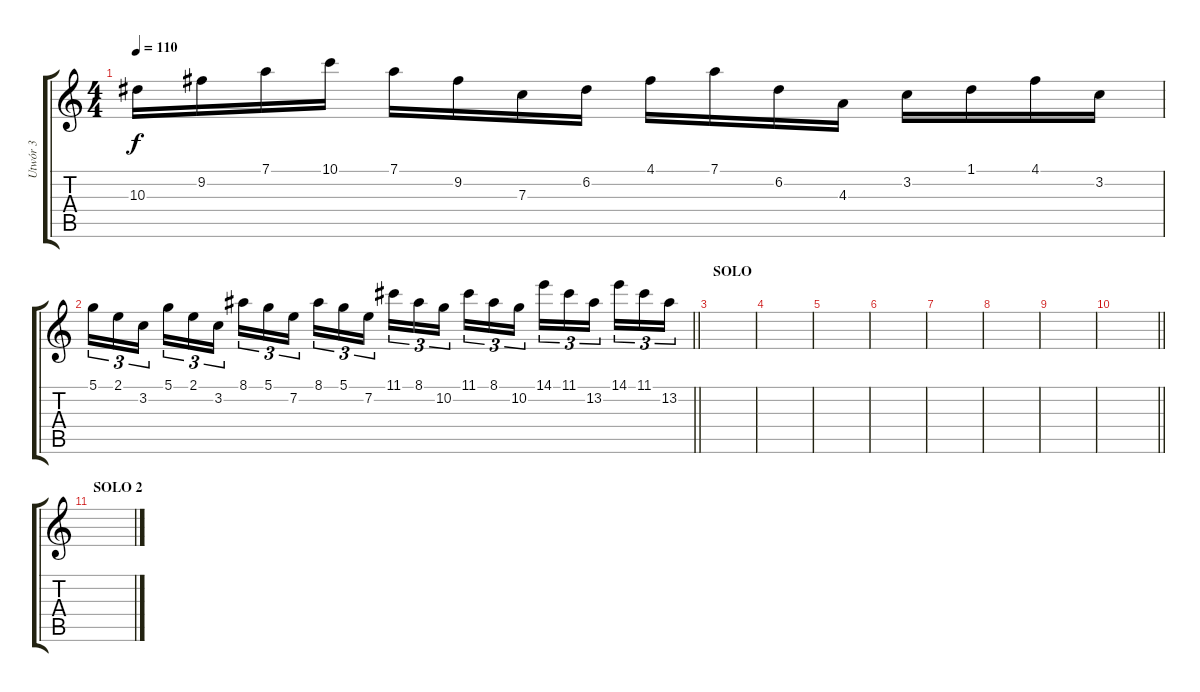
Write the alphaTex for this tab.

\track ("Utwór 3" "Utwór 3") {instrument distortionguitar}
\staff {score tabs}
\tuning (D4 A3 F3 C3 G2 D2) {hide}
\ts (4 4)
\tempo 110
\clef g2
\ks c
10.3.16{dy f} 9.2.16 7.1.16 10.1.16 7.1.16 9.2.16 7.3.16 6.2.16 4.1.16 7.1.16 6.2.16 4.3.16 3.2.16 1.1.16 4.1.16 3.2.16 |
\barLineRight lightlight
5.1.16{tu (3 2)} 2.1.16{tu (3 2)} 3.2.16{tu (3 2) beam splitsecondary} 5.1.16{tu (3 2)} 2.1.16{tu (3 2)} 3.2.16{tu (3 2)} 8.1.16{tu (3 2)} 5.1.16{tu (3 2)} 7.2.16{tu (3 2) beam splitsecondary} 8.1.16{tu (3 2)} 5.1.16{tu (3 2)} 7.2.16{tu (3 2)} 11.1.16{tu (3 2)} 8.1.16{tu (3 2)} 10.2.16{tu (3 2) beam splitsecondary} 11.1.16{tu (3 2)} 8.1.16{tu (3 2)} 10.2.16{tu (3 2)} 14.1.16{tu (3 2)} 11.1.16{tu (3 2)} 13.2.16{tu (3 2) beam splitsecondary} 14.1.16{tu (3 2)} 11.1.16{tu (3 2)} 13.2.16{tu (3 2)} |
\section ("" "SOLO")
|
|
|
|
|
|
|
\barLineRight lightlight
|
\section ("" "SOLO 2")
